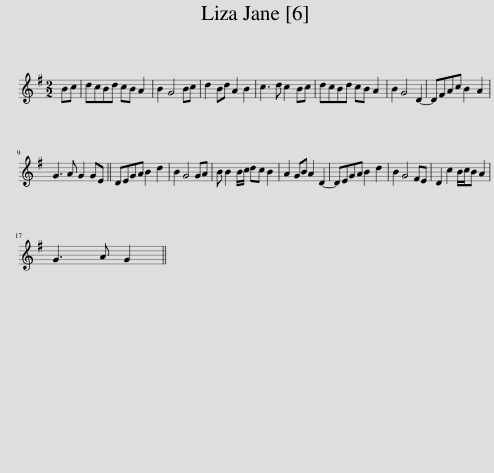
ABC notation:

X:1
L:1/8
M:2/2
I:linebreak $
K:G
V:1 treble
V:1
 Bc | dcBd cB A2 | B2 G4 Bc | d2 Bd A2 B2 | c3 d c2 Bc | %5
 dcBd cB A2 | B2 G4 D2- | DFAc B2 A2 |$ G3 A G2 GE || DEGA B2 d2 | %10
 B2 G4 GA | B B2 B/c/ dc B2 | A2 GB A2 D2- | DEGA B2 d2 | B2 G4 FE | %15
 D2 c2 B/c/B A2 |$ G3 A G2 || %17
